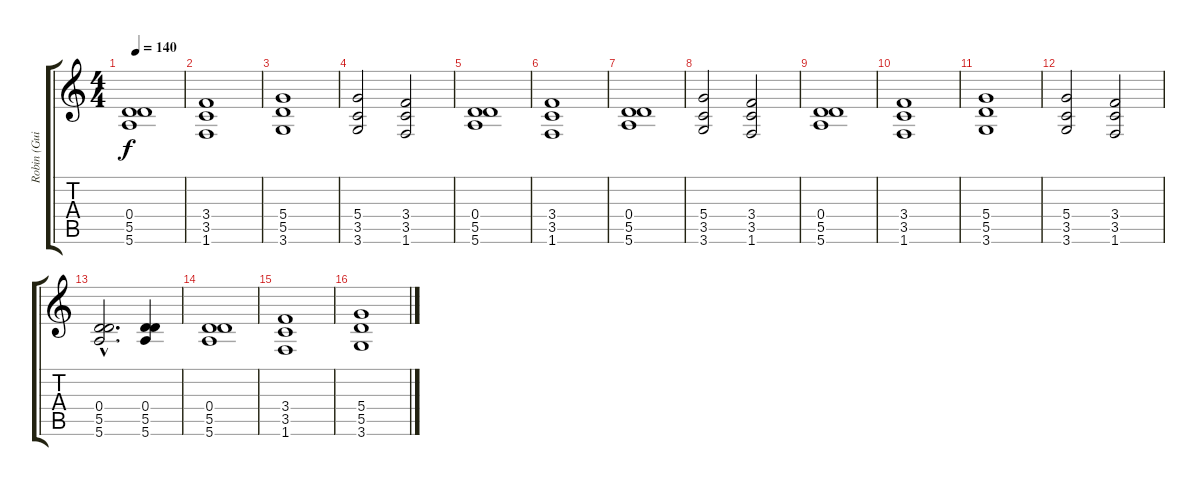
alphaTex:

\track ("Robin (Guitar)" "Robin (Gui") {instrument distortionguitar}
\staff {score tabs}
\tuning (E4 B3 G3 D3 A2 E2) {hide}
\ts (4 4)
\tempo 140
\clef g2
\ks c
(0.4 5.5 5.6).1{dy f} |
(3.4 3.5 1.6).1 |
(5.4 5.5 3.6).1 |
(5.4 3.5 3.6).2 (3.4 3.5 1.6).2 |
(0.4 5.5 5.6).1 |
(3.4 3.5 1.6).1 |
(0.4 5.5 5.6).1 |
(5.4 3.5 3.6).2 (3.4 3.5 1.6).2 |
(0.4 5.5 5.6).1 |
(3.4 3.5 1.6).1 |
(5.4 5.5 3.6).1 |
(5.4 3.5 3.6).2 (3.4 3.5 1.6).2 |
(0.4{hac} 5.5{hac} 5.6{hac}).2{d} (0.4 5.5 5.6).4 |
(0.4 5.5 5.6).1 |
(3.4 3.5 1.6).1 |
(5.4 5.5 3.6).1
